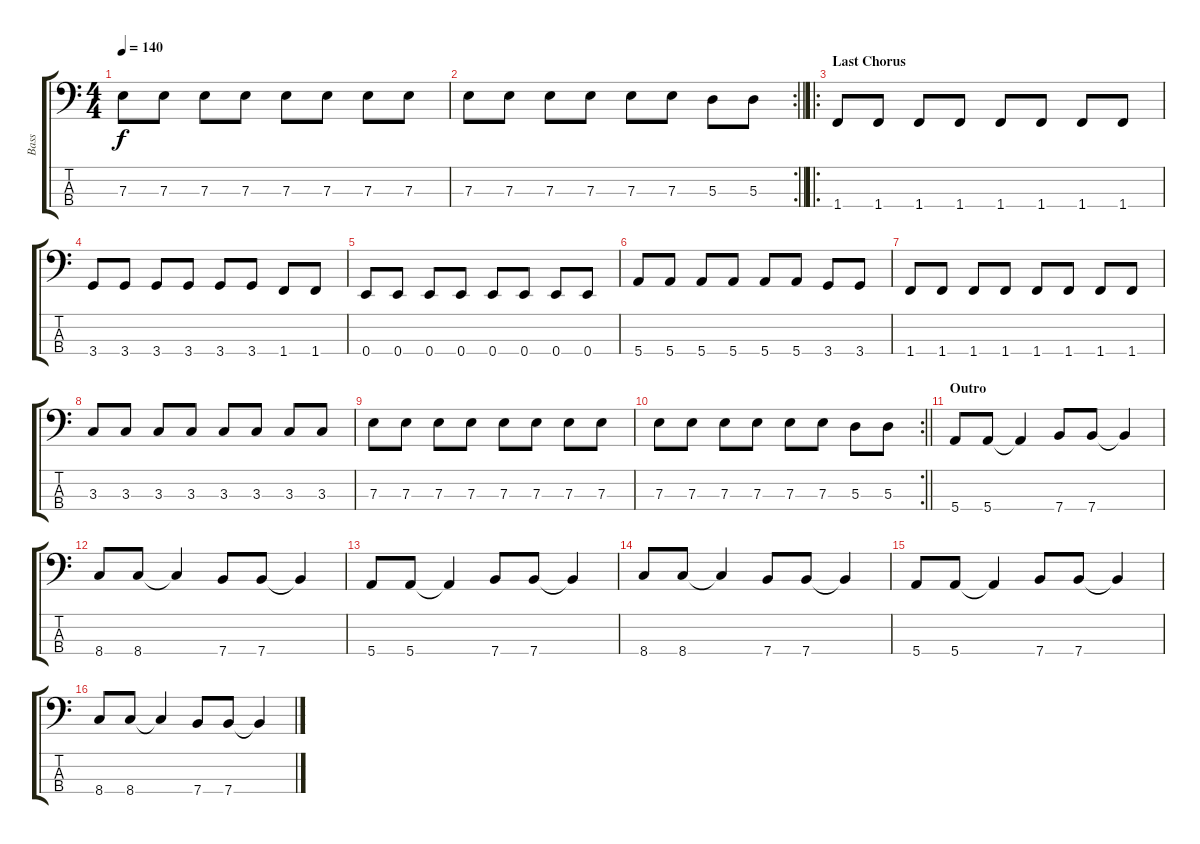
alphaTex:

\track ("Bass" "Bass") {instrument electricbassfinger}
\staff {score tabs}
\tuning (G2 D2 A1 E1) {hide}
\ts (4 4)
\tempo 140
\clef f4
\ks c
7.3.8{dy f} 7.3.8 7.3.8 7.3.8 7.3.8 7.3.8 7.3.8 7.3.8 |
\rc 2
\barLineRight lightlight
7.3.8 7.3.8 7.3.8 7.3.8 7.3.8 7.3.8 5.3.8 5.3.8 |
\ro
\section ("" "Last Chorus")
1.4.8 1.4.8 1.4.8 1.4.8 1.4.8 1.4.8 1.4.8 1.4.8 |
3.4.8 3.4.8 3.4.8 3.4.8 3.4.8 3.4.8 1.4.8 1.4.8 |
0.4.8 0.4.8 0.4.8 0.4.8 0.4.8 0.4.8 0.4.8 0.4.8 |
5.4.8 5.4.8 5.4.8 5.4.8 5.4.8 5.4.8 3.4.8 3.4.8 |
1.4.8 1.4.8 1.4.8 1.4.8 1.4.8 1.4.8 1.4.8 1.4.8 |
3.3.8 3.3.8 3.3.8 3.3.8 3.3.8 3.3.8 3.3.8 3.3.8 |
7.3.8 7.3.8 7.3.8 7.3.8 7.3.8 7.3.8 7.3.8 7.3.8 |
\rc 2
\barLineRight lightlight
7.3.8 7.3.8 7.3.8 7.3.8 7.3.8 7.3.8 5.3.8 5.3.8 |
\section ("" "Outro")
5.4.8 5.4.8 5.4{t}.4 7.4.8 7.4.8 7.4{t}.4 |
8.4.8 8.4.8 8.4{t}.4 7.4.8 7.4.8 7.4{t}.4 |
5.4.8 5.4.8 5.4{t}.4 7.4.8 7.4.8 7.4{t}.4 |
8.4.8 8.4.8 8.4{t}.4 7.4.8 7.4.8 7.4{t}.4 |
5.4.8 5.4.8 5.4{t}.4 7.4.8 7.4.8 7.4{t}.4 |
8.4.8 8.4.8 8.4{t}.4 7.4.8 7.4.8 7.4{t}.4
